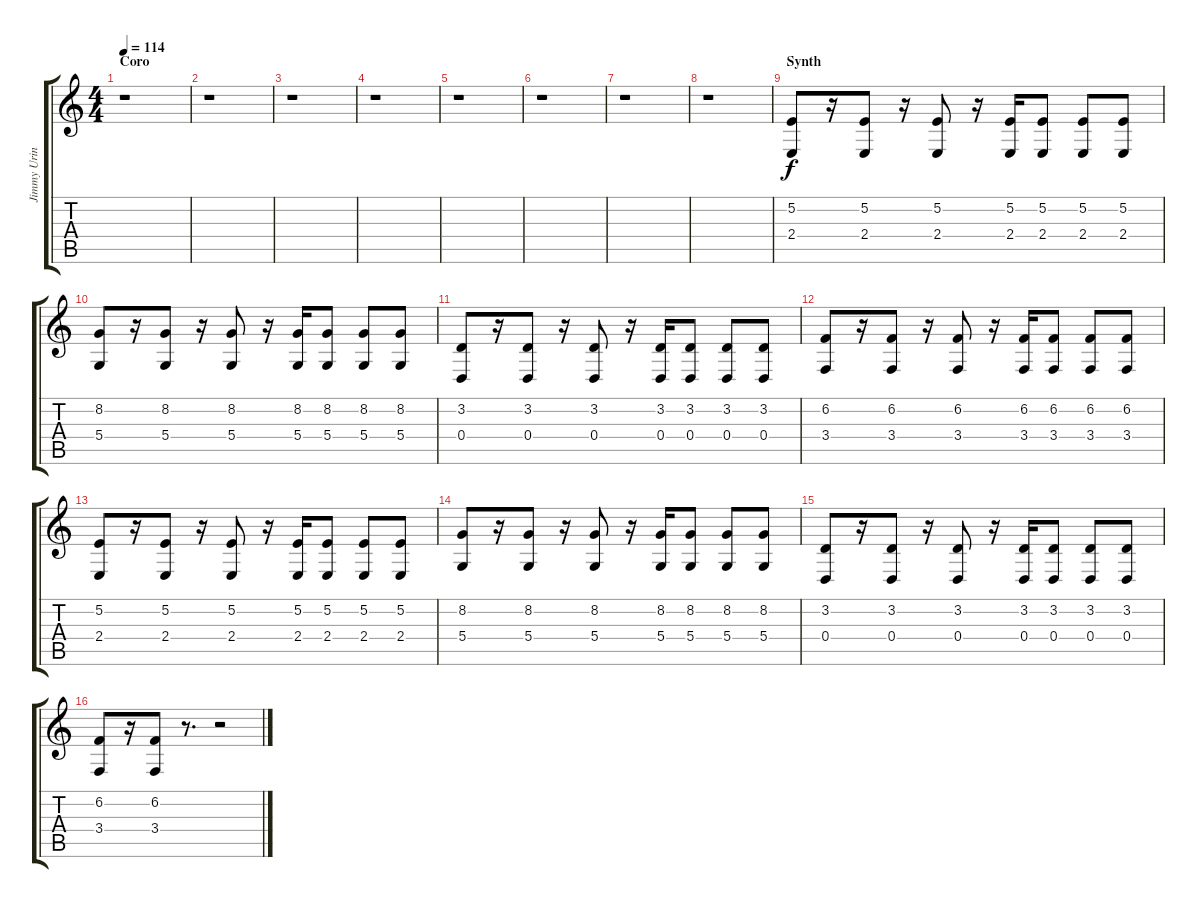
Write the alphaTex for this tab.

\track ("Jimmy Urine (Synth 1)" "Jimmy Urin") {instrument lead2sawtooth}
\staff {score tabs}
\tuning (E4 B3 G3 D3 A2 E2) {hide}
\ts (4 4)
\section ("" "Coro")
\tempo 114
\clef g2
\ks c
r.1{dy f} |
r.1 |
r.1 |
r.1 |
r.1 |
r.1 |
r.1 |
r.1 |
\section ("" "Synth")
(5.2 2.4).8 r.16 (5.2 2.4).8 r.16 (5.2 2.4).8 r.16 (5.2 2.4).16 (5.2 2.4).8 (5.2 2.4).8 (5.2 2.4).8 |
(8.2 5.4).8 r.16 (8.2 5.4).8 r.16 (8.2 5.4).8 r.16 (8.2 5.4).16 (8.2 5.4).8 (8.2 5.4).8 (8.2 5.4).8 |
(3.2 0.4).8 r.16 (3.2 0.4).8 r.16 (3.2 0.4).8 r.16 (3.2 0.4).16 (3.2 0.4).8 (3.2 0.4).8 (3.2 0.4).8 |
(6.2 3.4).8 r.16 (6.2 3.4).8 r.16 (6.2 3.4).8 r.16 (6.2 3.4).16 (6.2 3.4).8 (6.2 3.4).8 (6.2 3.4).8 |
(5.2 2.4).8 r.16 (5.2 2.4).8 r.16 (5.2 2.4).8 r.16 (5.2 2.4).16 (5.2 2.4).8 (5.2 2.4).8 (5.2 2.4).8 |
(8.2 5.4).8 r.16 (8.2 5.4).8 r.16 (8.2 5.4).8 r.16 (8.2 5.4).16 (8.2 5.4).8 (8.2 5.4).8 (8.2 5.4).8 |
(3.2 0.4).8 r.16 (3.2 0.4).8 r.16 (3.2 0.4).8 r.16 (3.2 0.4).16 (3.2 0.4).8 (3.2 0.4).8 (3.2 0.4).8 |
(6.2 3.4).8 r.16 (6.2 3.4).8 r.8{d} r.2
